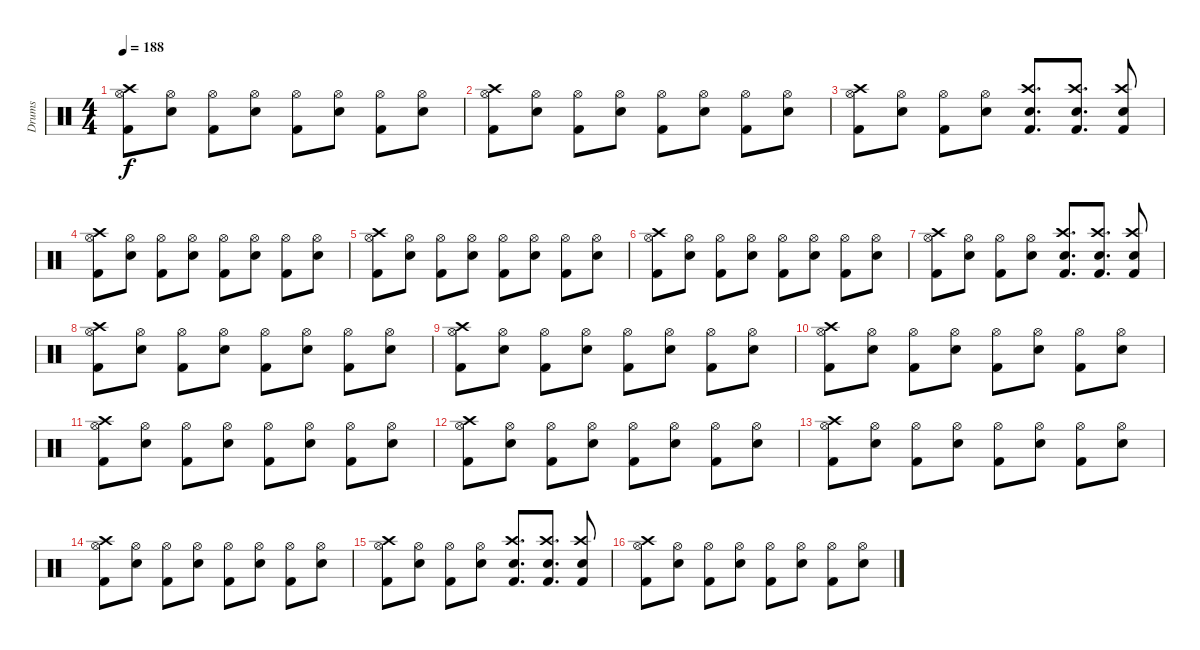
\track ("Drums" "Drums") {instrument percussion}
\staff {score}
\articulation defaults
\ts (4 4)
\tempo 188
\clef neutral
\ks c
("Kick (hit) 2" "Hi-Hat (open)" "Crash high (hit)").8{dy f} ("Snare (hit) 2" "Hi-Hat (open)").8 ("Kick (hit) 2" "Hi-Hat (open)").8 ("Snare (hit) 2" "Hi-Hat (open)").8 ("Kick (hit) 2" "Hi-Hat (open)").8 ("Snare (hit) 2" "Hi-Hat (open)").8 ("Kick (hit) 2" "Hi-Hat (open)").8 ("Snare (hit) 2" "Hi-Hat (open)").8 |
("Kick (hit) 2" "Hi-Hat (open)" "Crash high (hit)").8 ("Snare (hit) 2" "Hi-Hat (open)").8 ("Kick (hit) 2" "Hi-Hat (open)").8 ("Snare (hit) 2" "Hi-Hat (open)").8 ("Kick (hit) 2" "Hi-Hat (open)").8 ("Snare (hit) 2" "Hi-Hat (open)").8 ("Kick (hit) 2" "Hi-Hat (open)").8 ("Snare (hit) 2" "Hi-Hat (open)").8 |
("Kick (hit) 2" "Hi-Hat (open)" "Crash high (hit)").8 ("Snare (hit) 2" "Hi-Hat (open)").8 ("Kick (hit) 2" "Hi-Hat (open)").8 ("Snare (hit) 2" "Hi-Hat (open)").8 ("Kick (hit) 2" "Snare (hit) 2" "Crash high (hit)").8{d} ("Kick (hit) 2" "Snare (hit) 2" "Crash high (hit)").8{d} ("Kick (hit) 2" "Snare (hit) 2" "Crash high (hit)").8 |
("Kick (hit) 2" "Hi-Hat (open)" "Crash high (hit)").8 ("Snare (hit) 2" "Hi-Hat (open)").8 ("Kick (hit) 2" "Hi-Hat (open)").8 ("Snare (hit) 2" "Hi-Hat (open)").8 ("Kick (hit) 2" "Hi-Hat (open)").8 ("Snare (hit) 2" "Hi-Hat (open)").8 ("Kick (hit) 2" "Hi-Hat (open)").8 ("Snare (hit) 2" "Hi-Hat (open)").8 |
("Kick (hit) 2" "Hi-Hat (open)" "Crash high (hit)").8 ("Snare (hit) 2" "Hi-Hat (open)").8 ("Kick (hit) 2" "Hi-Hat (open)").8 ("Snare (hit) 2" "Hi-Hat (open)").8 ("Kick (hit) 2" "Hi-Hat (open)").8 ("Snare (hit) 2" "Hi-Hat (open)").8 ("Kick (hit) 2" "Hi-Hat (open)").8 ("Snare (hit) 2" "Hi-Hat (open)").8 |
("Kick (hit) 2" "Hi-Hat (open)" "Crash high (hit)").8 ("Snare (hit) 2" "Hi-Hat (open)").8 ("Kick (hit) 2" "Hi-Hat (open)").8 ("Snare (hit) 2" "Hi-Hat (open)").8 ("Kick (hit) 2" "Hi-Hat (open)").8 ("Snare (hit) 2" "Hi-Hat (open)").8 ("Kick (hit) 2" "Hi-Hat (open)").8 ("Snare (hit) 2" "Hi-Hat (open)").8 |
("Kick (hit) 2" "Hi-Hat (open)" "Crash high (hit)").8 ("Snare (hit) 2" "Hi-Hat (open)").8 ("Kick (hit) 2" "Hi-Hat (open)").8 ("Snare (hit) 2" "Hi-Hat (open)").8 ("Kick (hit) 2" "Snare (hit) 2" "Crash high (hit)").8{d} ("Kick (hit) 2" "Snare (hit) 2" "Crash high (hit)").8{d} ("Kick (hit) 2" "Snare (hit) 2" "Crash high (hit)").8 |
("Kick (hit) 2" "Hi-Hat (open)" "Crash high (hit)").8 ("Snare (hit) 2" "Hi-Hat (open)").8 ("Kick (hit) 2" "Hi-Hat (open)").8 ("Snare (hit) 2" "Hi-Hat (open)").8 ("Kick (hit) 2" "Hi-Hat (open)").8 ("Snare (hit) 2" "Hi-Hat (open)").8 ("Kick (hit) 2" "Hi-Hat (open)").8 ("Snare (hit) 2" "Hi-Hat (open)").8 |
("Kick (hit) 2" "Hi-Hat (open)" "Crash high (hit)").8 ("Snare (hit) 2" "Hi-Hat (open)").8 ("Kick (hit) 2" "Hi-Hat (open)").8 ("Snare (hit) 2" "Hi-Hat (open)").8 ("Kick (hit) 2" "Hi-Hat (open)").8 ("Snare (hit) 2" "Hi-Hat (open)").8 ("Kick (hit) 2" "Hi-Hat (open)").8 ("Snare (hit) 2" "Hi-Hat (open)").8 |
("Kick (hit) 2" "Hi-Hat (open)" "Crash high (hit)").8 ("Snare (hit) 2" "Hi-Hat (open)").8 ("Kick (hit) 2" "Hi-Hat (open)").8 ("Snare (hit) 2" "Hi-Hat (open)").8 ("Kick (hit) 2" "Hi-Hat (open)").8 ("Snare (hit) 2" "Hi-Hat (open)").8 ("Kick (hit) 2" "Hi-Hat (open)").8 ("Snare (hit) 2" "Hi-Hat (open)").8 |
("Kick (hit) 2" "Hi-Hat (open)" "Crash high (hit)").8 ("Snare (hit) 2" "Hi-Hat (open)").8 ("Kick (hit) 2" "Hi-Hat (open)").8 ("Snare (hit) 2" "Hi-Hat (open)").8 ("Kick (hit) 2" "Hi-Hat (open)").8 ("Snare (hit) 2" "Hi-Hat (open)").8 ("Kick (hit) 2" "Hi-Hat (open)").8 ("Snare (hit) 2" "Hi-Hat (open)").8 |
("Kick (hit) 2" "Hi-Hat (open)" "Crash high (hit)").8 ("Snare (hit) 2" "Hi-Hat (open)").8 ("Kick (hit) 2" "Hi-Hat (open)").8 ("Snare (hit) 2" "Hi-Hat (open)").8 ("Kick (hit) 2" "Hi-Hat (open)").8 ("Snare (hit) 2" "Hi-Hat (open)").8 ("Kick (hit) 2" "Hi-Hat (open)").8 ("Snare (hit) 2" "Hi-Hat (open)").8 |
("Kick (hit) 2" "Hi-Hat (open)" "Crash high (hit)").8 ("Snare (hit) 2" "Hi-Hat (open)").8 ("Kick (hit) 2" "Hi-Hat (open)").8 ("Snare (hit) 2" "Hi-Hat (open)").8 ("Kick (hit) 2" "Hi-Hat (open)").8 ("Snare (hit) 2" "Hi-Hat (open)").8 ("Kick (hit) 2" "Hi-Hat (open)").8 ("Snare (hit) 2" "Hi-Hat (open)").8 |
("Kick (hit) 2" "Hi-Hat (open)" "Crash high (hit)").8 ("Snare (hit) 2" "Hi-Hat (open)").8 ("Kick (hit) 2" "Hi-Hat (open)").8 ("Snare (hit) 2" "Hi-Hat (open)").8 ("Kick (hit) 2" "Hi-Hat (open)").8 ("Snare (hit) 2" "Hi-Hat (open)").8 ("Kick (hit) 2" "Hi-Hat (open)").8 ("Snare (hit) 2" "Hi-Hat (open)").8 |
("Kick (hit) 2" "Hi-Hat (open)" "Crash high (hit)").8 ("Snare (hit) 2" "Hi-Hat (open)").8 ("Kick (hit) 2" "Hi-Hat (open)").8 ("Snare (hit) 2" "Hi-Hat (open)").8 ("Kick (hit) 2" "Snare (hit) 2" "Crash high (hit)").8{d} ("Kick (hit) 2" "Snare (hit) 2" "Crash high (hit)").8{d} ("Kick (hit) 2" "Snare (hit) 2" "Crash high (hit)").8 |
("Kick (hit) 2" "Hi-Hat (open)" "Crash high (hit)").8 ("Snare (hit) 2" "Hi-Hat (open)").8 ("Kick (hit) 2" "Hi-Hat (open)").8 ("Snare (hit) 2" "Hi-Hat (open)").8 ("Kick (hit) 2" "Hi-Hat (open)").8 ("Snare (hit) 2" "Hi-Hat (open)").8 ("Kick (hit) 2" "Hi-Hat (open)").8 ("Snare (hit) 2" "Hi-Hat (open)").8
